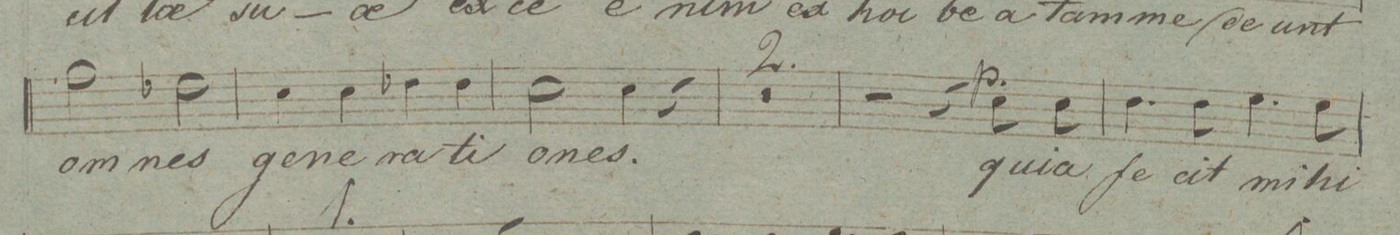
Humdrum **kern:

**kern	**text	**dynam
*I"Canto.	*	*
*clefC1	*	*
*k[]	*	*
*met(c|)	*	*
*M2/2	*	*
2dd\	om-	.
2b-X\	-nes	.
=40	=40	=40
4a\	ge-	.
4a\	-ne-	.
4b-X\	-ra-	.
4b-\	-ti-	.
=41	=41	=41
2a\	-o-	.
4a\	-nes.	.
4r	.	.
=42	=42	=42
0r	.	.
=43	=43	=43
=44	=44	=44
2r	.	.
4r	.	.
.	.	p
8a\	qui-	.
8a\	-a	.
=45	=45	=45
4.b\	fe-	.
8b\	-cit	.
4.cc\	mi-	.
8cc\	-hi	.
=46	=46	=46
*-	*-	*-
